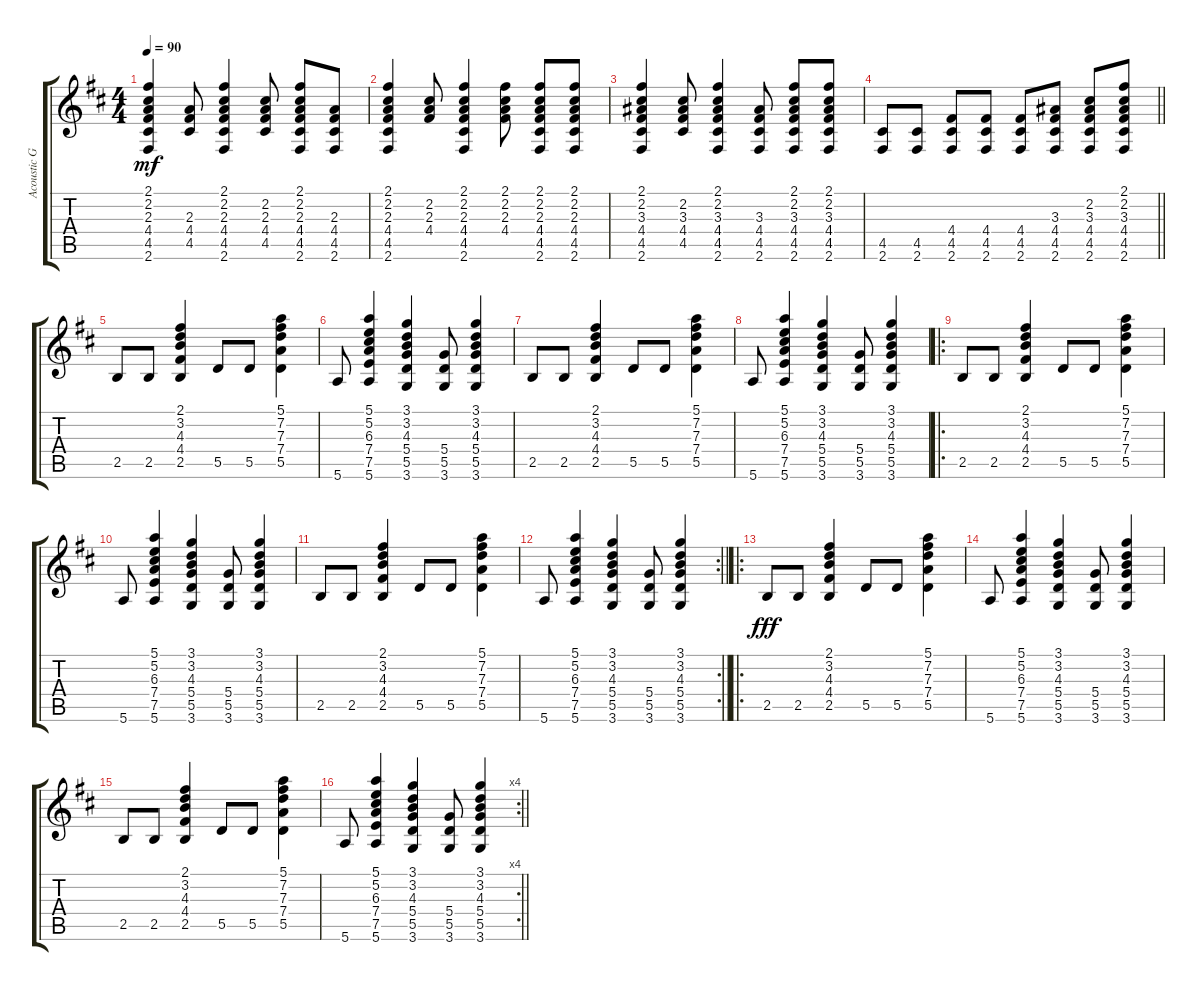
\track ("Acoustic Guitar(John Frusciante)" "Acoustic G") {mute instrument acousticguitarnylon}
\staff {score tabs}
\tuning (E4 B3 G3 D3 A2 E2) {hide}
\ts (4 4)
\tempo 90
\clef g2
\ks d
(2.1 2.2 2.3 4.4 4.5 2.6).4{dy mf} (2.3 4.4 4.5).8 (2.1 2.2 2.3 4.4 4.5 2.6).4 (2.2 2.3 4.4 4.5).8 (2.1 2.2 2.3 4.4 4.5 2.6).8 (2.3 4.4 4.5 2.6).8 |
(2.1 2.2 2.3 4.4 4.5 2.6).4 (2.2 2.3 4.4).8 (2.1 2.2 2.3 4.4 4.5 2.6).4 (2.1 2.2 2.3 4.4).8 (2.1 2.2 2.3 4.4 4.5 2.6).8 (2.1 2.2 2.3 4.4 4.5 2.6).8 |
(2.1 2.2 3.3 4.4 4.5 2.6).4 (2.2 3.3 4.4 4.5).8 (2.1 2.2 3.3 4.4 4.5 2.6).4 (3.3 4.4 4.5 2.6).8 (2.1 2.2 3.3 4.4 4.5 2.6).8 (2.1 2.2 3.3 4.4 4.5 2.6).8 |
\barLineRight lightlight
(4.5 2.6).8 (4.5 2.6).8 (4.4 4.5 2.6).8 (4.4 4.5 2.6).8 (4.4 4.5 2.6).8 (3.3 4.4 4.5 2.6).8 (2.2 3.3 4.4 4.5 2.6).8 (2.1 2.2 3.3 4.4 4.5 2.6).8 |
2.5.8 2.5.8 (2.1 3.2 4.3 4.4 2.5).4 5.5.8 5.5.8 (5.1 7.2 7.3 7.4 5.5).4 |
5.6.8 (5.1 5.2 6.3 7.4 7.5 5.6).4 (3.1 3.2 4.3 5.4 5.5 3.6).4 (5.4 5.5 3.6).8 (3.1 3.2 4.3 5.4 5.5 3.6).4 |
2.5.8 2.5.8 (2.1 3.2 4.3 4.4 2.5).4 5.5.8 5.5.8 (5.1 7.2 7.3 7.4 5.5).4 |
5.6.8 (5.1 5.2 6.3 7.4 7.5 5.6).4 (3.1 3.2 4.3 5.4 5.5 3.6).4 (5.4 5.5 3.6).8 (3.1 3.2 4.3 5.4 5.5 3.6).4 |
\ro
2.5.8 2.5.8 (2.1 3.2 4.3 4.4 2.5).4 5.5.8 5.5.8 (5.1 7.2 7.3 7.4 5.5).4 |
5.6.8 (5.1 5.2 6.3 7.4 7.5 5.6).4 (3.1 3.2 4.3 5.4 5.5 3.6).4 (5.4 5.5 3.6).8 (3.1 3.2 4.3 5.4 5.5 3.6).4 |
2.5.8 2.5.8 (2.1 3.2 4.3 4.4 2.5).4 5.5.8 5.5.8 (5.1 7.2 7.3 7.4 5.5).4 |
\rc 2
\barLineRight lightlight
5.6.8 (5.1 5.2 6.3 7.4 7.5 5.6).4 (3.1 3.2 4.3 5.4 5.5 3.6).4 (5.4 5.5 3.6).8 (3.1 3.2 4.3 5.4 5.5 3.6).4 |
\ro
2.5.8{dy fff} 2.5.8 (2.1 3.2 4.3 4.4 2.5).4 5.5.8 5.5.8 (5.1 7.2 7.3 7.4 5.5).4 |
5.6.8 (5.1 5.2 6.3 7.4 7.5 5.6).4 (3.1 3.2 4.3 5.4 5.5 3.6).4 (5.4 5.5 3.6).8 (3.1 3.2 4.3 5.4 5.5 3.6).4 |
2.5.8 2.5.8 (2.1 3.2 4.3 4.4 2.5).4 5.5.8 5.5.8 (5.1 7.2 7.3 7.4 5.5).4 |
\rc 4
\barLineRight lightlight
5.6.8 (5.1 5.2 6.3 7.4 7.5 5.6).4 (3.1 3.2 4.3 5.4 5.5 3.6).4 (5.4 5.5 3.6).8 (3.1 3.2 4.3 5.4 5.5 3.6).4
